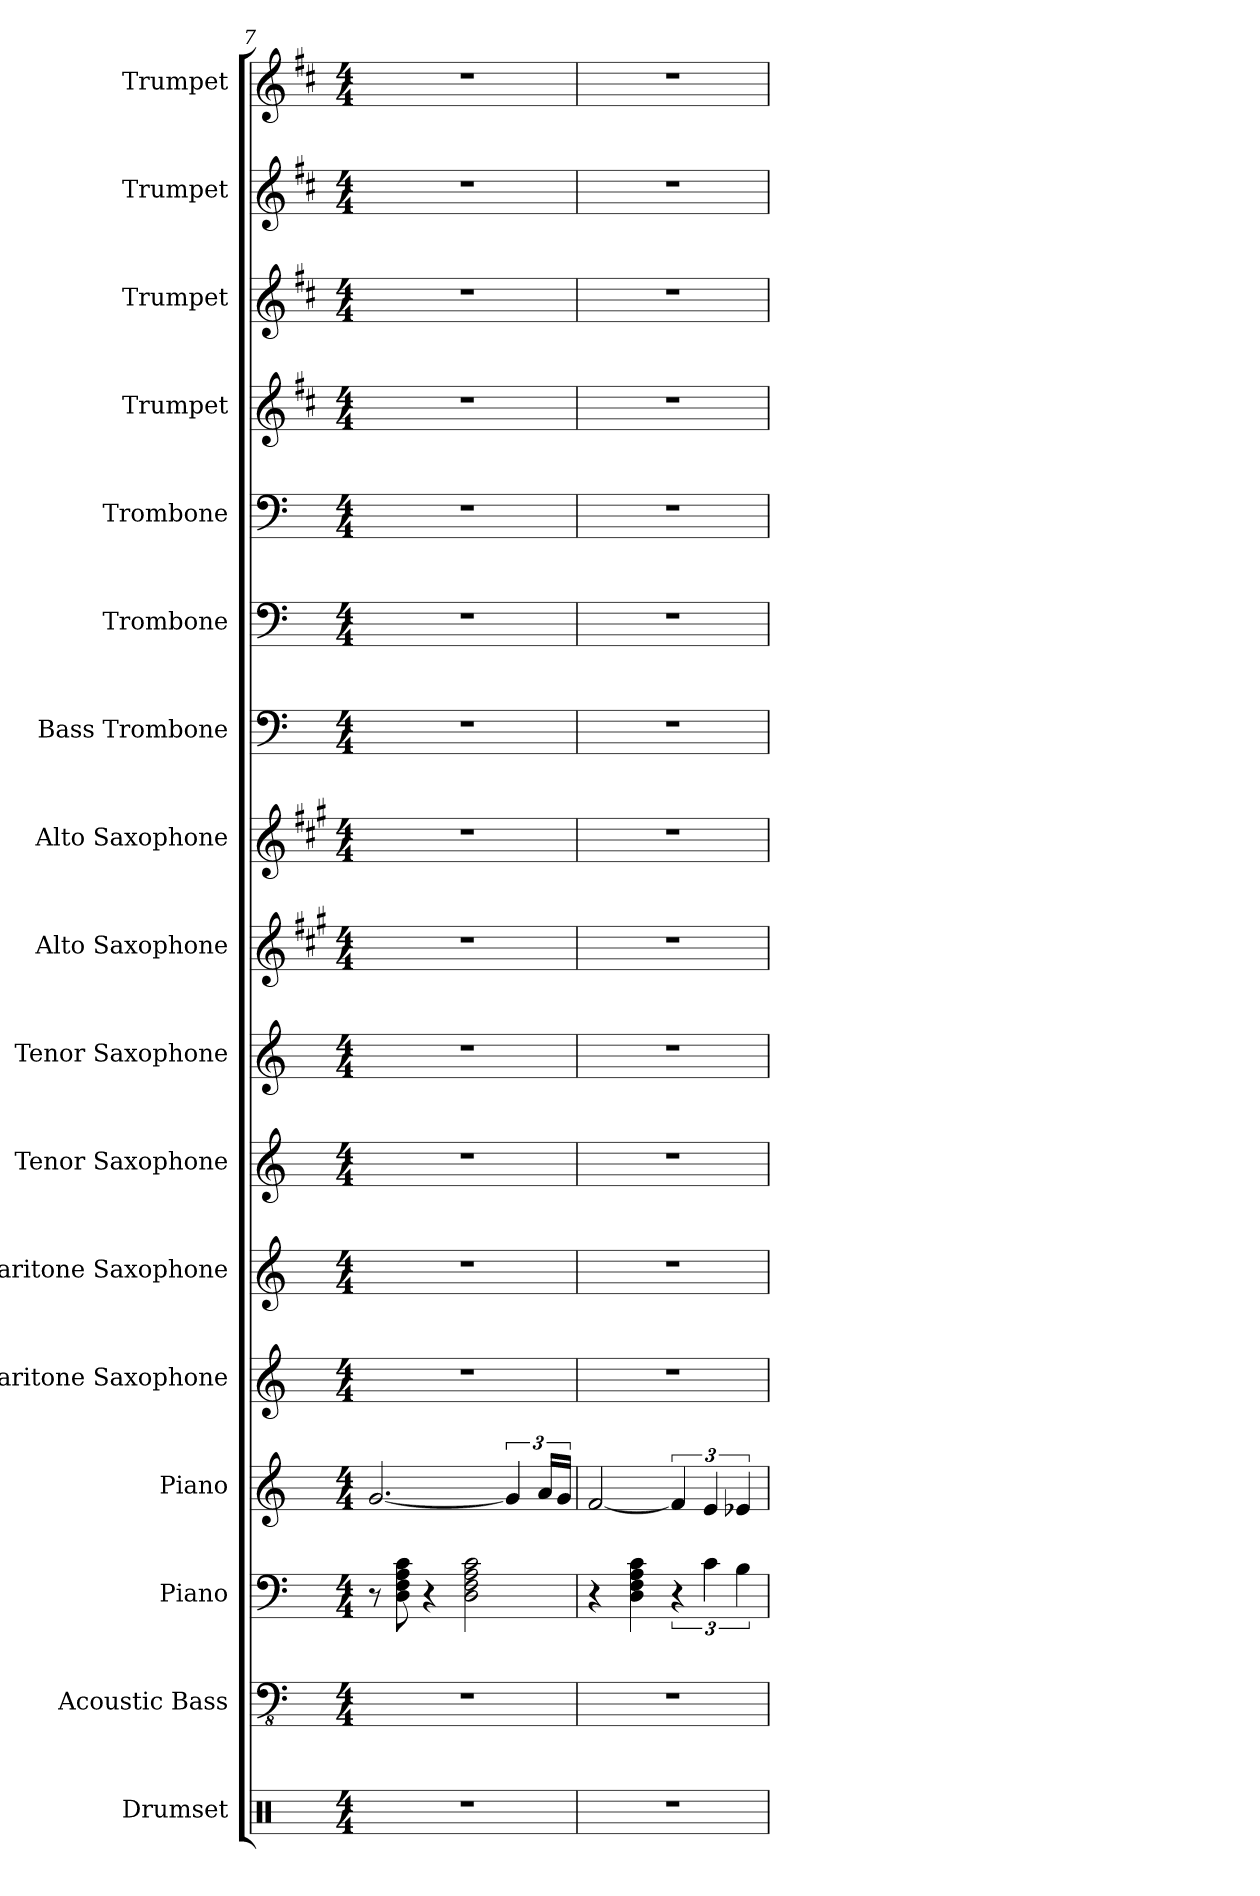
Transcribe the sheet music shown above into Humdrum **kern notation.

**kern	**kern	**kern	**kern	**kern	**kern	**kern	**kern	**kern	**kern	**kern	**kern	**kern	**kern	**kern	**kern	**kern
*part17	*part16	*part15	*part14	*part13	*part12	*part11	*part10	*part9	*part8	*part7	*part6	*part5	*part4	*part3	*part2	*part1
*staff17	*staff16	*staff15	*staff14	*staff13	*staff12	*staff11	*staff10	*staff9	*staff8	*staff7	*staff6	*staff5	*staff4	*staff3	*staff2	*staff1
*I"Drumset	*I"Acoustic Bass	*I"Piano	*I"Piano	*I"Baritone Saxophone	*I"Baritone Saxophone	*I"Tenor Saxophone	*I"Tenor Saxophone	*I"Alto Saxophone	*I"Alto Saxophone	*I"Bass Trombone	*I"Trombone	*I"Trombone	*I"Trumpet	*I"Trumpet	*I"Trumpet	*I"Trumpet
*I'Drs.	*I'Bass	*I'Pno.	*I'Pno.	*I'Bar. Sax.	*I'Bar. Sax.	*I'T. Sax.	*I'T. Sax.	*I'A. Sax.	*I'A. Sax.	*I'B. Tbn.	*I'Tbn.	*I'Tbn.	*I'Tpt.	*I'Tpt.	*I'Tpt.	*I'Tpt.
*clefX	*clefFv4	*clefF4	*clefG2	*clefG2	*clefG2	*clefG2	*clefG2	*clefG2	*clefG2	*clefF4	*clefF4	*clefF4	*clefG2	*clefG2	*clefG2	*clefG2
*	*	*	*	*ITrd12c21	*ITrd12c21	*ITrd8c14	*ITrd8c14	*ITrd5c9	*ITrd5c9	*	*	*	*ITrd1c2	*ITrd1c2	*ITrd1c2	*ITrd1c2
*k[]	*k[]	*k[]	*k[]	*k[]	*k[]	*k[]	*k[]	*k[]	*k[]	*k[]	*k[]	*k[]	*k[]	*k[]	*k[]	*k[]
*M4/4	*M4/4	*M4/4	*M4/4	*M4/4	*M4/4	*M4/4	*M4/4	*M4/4	*M4/4	*M4/4	*M4/4	*M4/4	*M4/4	*M4/4	*M4/4	*M4/4
=7	=7	=7	=7	=7	=7	=7	=7	=7	=7	=7	=7	=7	=7	=7	=7	=7
1r	1r	8r	[2.g/	1r	1r	1r	1r	1r	1r	1r	1r	1r	1r	1r	1r	1r
.	.	8D\ 8F\ 8A\ 8c\	.	.	.	.	.	.	.	.	.	.	.	.	.	.
.	.	4r	.	.	.	.	.	.	.	.	.	.	.	.	.	.
.	.	2D\ 2F\ 2A\ 2c\	.	.	.	.	.	.	.	.	.	.	.	.	.	.
.	.	.	6g/]	.	.	.	.	.	.	.	.	.	.	.	.	.
.	.	.	24a/LL	.	.	.	.	.	.	.	.	.	.	.	.	.
.	.	.	24g/JJ	.	.	.	.	.	.	.	.	.	.	.	.	.
=8	=8	=8	=8	=8	=8	=8	=8	=8	=8	=8	=8	=8	=8	=8	=8	=8
1r	1r	4r	[2f/	1r	1r	1r	1r	1r	1r	1r	1r	1r	1r	1r	1r	1r
.	.	4D\ 4F\ 4A\ 4c\	.	.	.	.	.	.	.	.	.	.	.	.	.	.
.	.	6r	6f/]	.	.	.	.	.	.	.	.	.	.	.	.	.
.	.	6c\	6e/	.	.	.	.	.	.	.	.	.	.	.	.	.
.	.	6B\	6e-X/	.	.	.	.	.	.	.	.	.	.	.	.	.
=	=	=	=	=	=	=	=	=	=	=	=	=	=	=	=	=
*-	*-	*-	*-	*-	*-	*-	*-	*-	*-	*-	*-	*-	*-	*-	*-	*-
